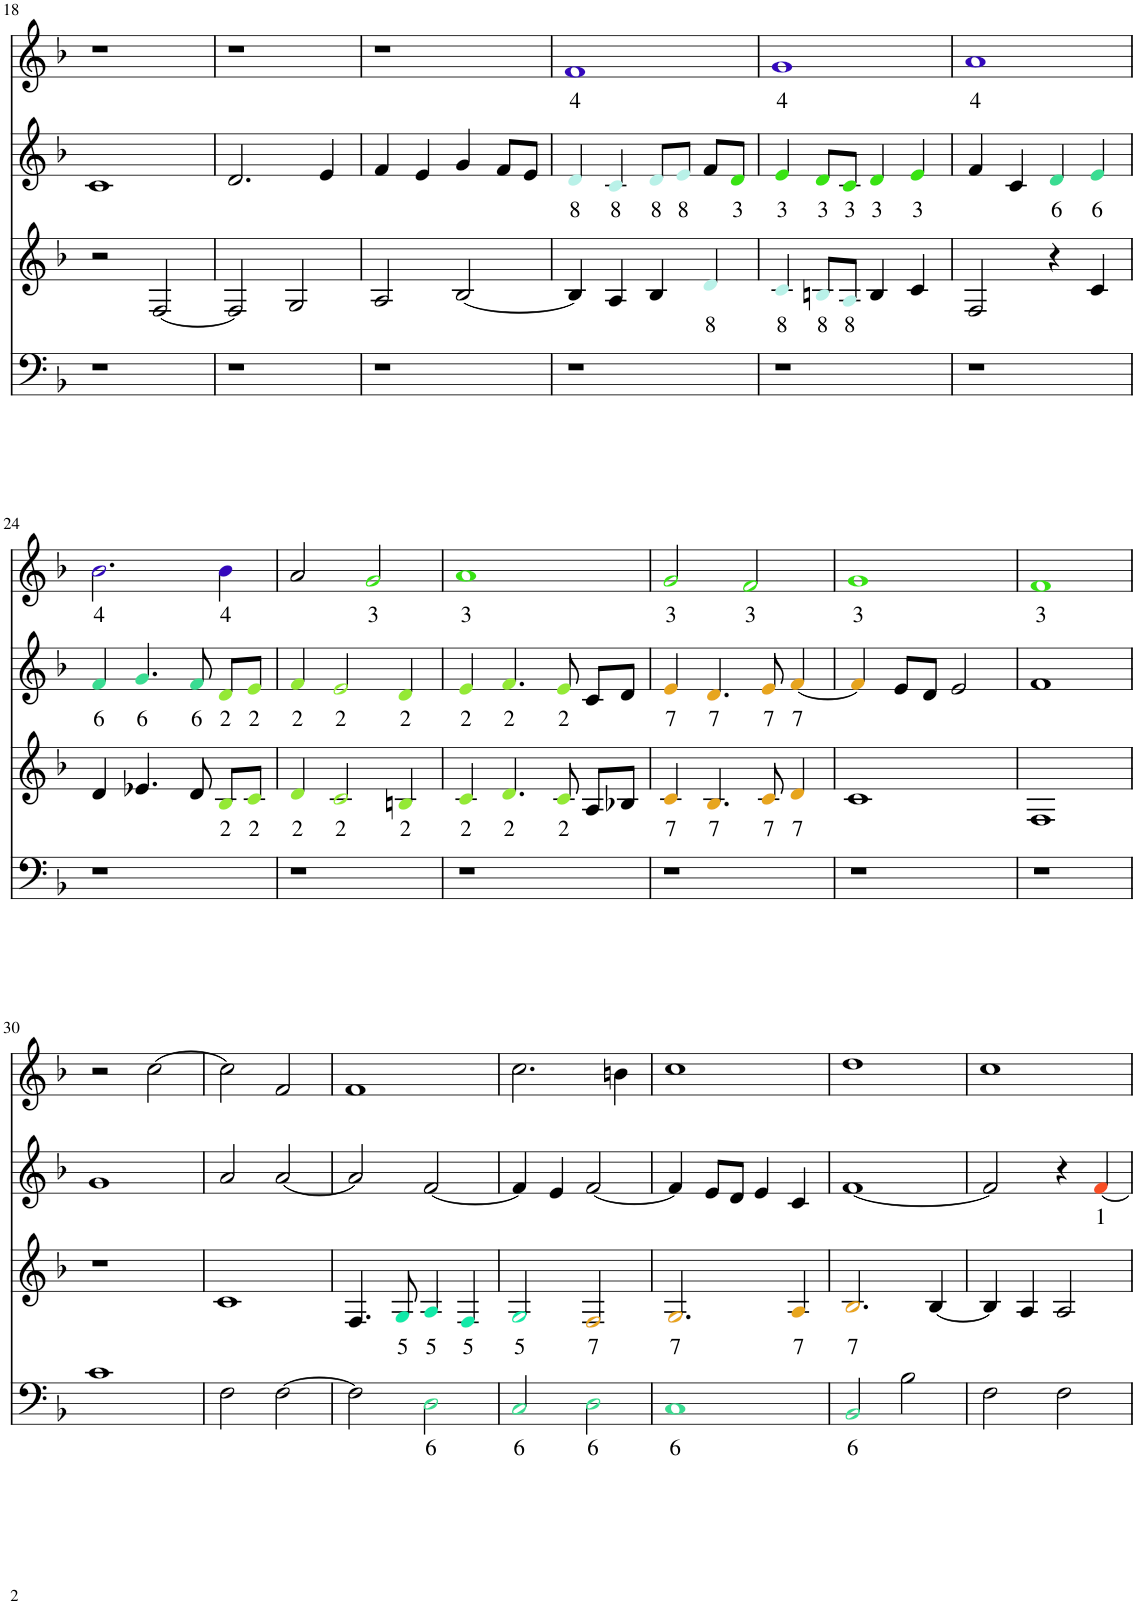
**kern	**text	**kern	**text	**kern	**text	**kern	**text
*part4	*part4	*part3	*part3	*part2	*part2	*part1	*part1
*staff4	*staff4	*staff3	*staff3	*staff2	*staff2	*staff1	*staff1
*I"Piano	*	*I"Piano	*	*I"Piano	*	*I"Piano	*
*I'Pno	*	*I'Pno	*	*I'Pno	*	*I'Pno	*
!!LO:PB:g=z
*clefF4	*	*clefG2	*	*clefG2	*	*clefG2	*
*k[b-]	*	*k[b-]	*	*k[b-]	*	*k[b-]	*
*F:	*	*F:	*	*F:	*	*F:	*
*M4/4	*	*M4/4	*	*M4/4	*	*M4/4	*
=18	=18	=18	=18	=18	=18	=18	=18
1r	.	2r	.	1c	.	1r	.
.	.	[2F/	.	.	.	.	.
=19	=19	=19	=19	=19	=19	=19	=19
1r	.	2F/]	.	2.d/	.	1r	.
.	.	2G/	.	.	.	.	.
.	.	.	.	4e/	.	.	.
=20	=20	=20	=20	=20	=20	=20	=20
1r	.	2A/	.	4f/	.	1r	.
.	.	.	.	4e/	.	.	.
.	.	[2B-/	.	4g/	.	.	.
.	.	.	.	8f/L	.	.	.
.	.	.	.	8e/J	.	.	.
=21	=21	=21	=21	=21	=21	=21	=21
!	!	!	!	!	!LO:LY:b	!	!LO:LY:b
1r	.	4B-/]	.	4di/	8	1fj	4
!	!	!	!	!	!LO:LY:b	!	!
.	.	4A/	.	4ci/	8	.	.
!	!	!	!	!	!LO:LY:b	!	!
.	.	4B-/	.	8di/L	8	.	.
!	!	!	!	!	!LO:LY:b	!	!
.	.	.	.	8ei/J	8	.	.
!	!	!	!LO:LY:b	!	!	!	!
.	.	4di/	8	8f/L	.	.	.
!	!	!	!	!	!LO:LY:b	!	!
.	.	.	.	8dZ/J	3	.	.
=22	=22	=22	=22	=22	=22	=22	=22
!	!	!	!LO:LY:b	!	!LO:LY:b	!	!LO:LY:b
1r	.	4ci/	8	4eZ/	3	1gj	4
!	!	!	!LO:LY:b	!	!LO:LY:b	!	!
.	.	8Bni/L	8	8dZ/L	3	.	.
!	!	!	!LO:LY:b	!	!LO:LY:b	!	!
.	.	8Ai/J	8	8cZ/J	3	.	.
!	!	!	!	!	!LO:LY:b	!	!
.	.	4B/	.	4dZ/	3	.	.
!	!	!	!	!	!LO:LY:b	!	!
.	.	4c/	.	4eZ/	3	.	.
=23	=23	=23	=23	=23	=23	=23	=23
!	!	!	!	!	!	!	!LO:LY:b
1r	.	2F/	.	4f/	.	1aj	4
.	.	.	.	4c/	.	.	.
!	!	!	!	!	!LO:LY:b	!	!
.	.	4r	.	4dV/	6	.	.
!	!	!	!	!	!LO:LY:b	!	!
.	.	4c/	.	4eV/	6	.	.
!!LO:LB:g=z
=24	=24	=24	=24	=24	=24	=24	=24
!	!	!	!	!	!LO:LY:b	!	!LO:LY:b
1r	.	4d/	.	4fV/	6	2.b-j\	4
!	!	!	!	!	!LO:LY:b	!	!
.	.	4.e-X/	.	4.gV/	6	.	.
!	!	!	!	!	!LO:LY:b	!	!
.	.	8d/	.	8fV/	6	.	.
!	!	!	!LO:LY:b	!	!LO:LY:b	!	!LO:LY:b
.	.	8B-N/L	2	8dN/L	2	4b-j\	4
!	!	!	!LO:LY:b	!	!LO:LY:b	!	!
.	.	8cN/J	2	8eN/J	2	.	.
=25	=25	=25	=25	=25	=25	=25	=25
!	!	!	!LO:LY:b	!	!LO:LY:b	!	!
1r	.	4dN/	2	4fN/	2	2a/	.
!	!	!	!LO:LY:b	!	!LO:LY:b	!	!
.	.	2cN/	2	2eN/	2	.	.
!	!	!	!	!	!	!	!LO:LY:b
.	.	.	.	.	.	2gZ/	3
!	!	!	!LO:LY:b	!	!LO:LY:b	!	!
.	.	4BnN/	2	4dN/	2	.	.
=26	=26	=26	=26	=26	=26	=26	=26
!	!	!	!LO:LY:b	!	!LO:LY:b	!	!LO:LY:b
1r	.	4cN/	2	4eN/	2	1aZ	3
!	!	!	!LO:LY:b	!	!LO:LY:b	!	!
.	.	4.dN/	2	4.fN/	2	.	.
!	!	!	!LO:LY:b	!	!LO:LY:b	!	!
.	.	8cN/	2	8eN/	2	.	.
.	.	8A/L	.	8c/L	.	.	.
.	.	8B-X/J	.	8d/J	.	.	.
=27	=27	=27	=27	=27	=27	=27	=27
!	!	!	!LO:LY:b	!	!LO:LY:b	!	!LO:LY:b
1r	.	4cl/	7	4el/	7	2gZ/	3
!	!	!	!LO:LY:b	!	!LO:LY:b	!	!
.	.	4.B-l/	7	4.dl/	7	.	.
!	!	!	!	!	!	!	!LO:LY:b
.	.	.	.	.	.	2fZ/	3
!	!	!	!LO:LY:b	!	!LO:LY:b	!	!
.	.	8cl/	7	8el/	7	.	.
!	!	!	!LO:LY:b	!	!LO:LY:b	!	!
.	.	4dl/	7	[4fl/	7	.	.
=28	=28	=28	=28	=28	=28	=28	=28
!	!	!	!	!	!	!	!LO:LY:b
1r	.	1c	.	4fl/]	.	1gZ	3
.	.	.	.	8e/L	.	.	.
.	.	.	.	8d/J	.	.	.
.	.	.	.	2e/	.	.	.
=29	=29	=29	=29	=29	=29	=29	=29
!	!	!	!	!	!	!	!LO:LY:b
1r	.	1F	.	1f	.	1fZ	3
!!LO:LB:g=z
=30	=30	=30	=30	=30	=30	=30	=30
1c	.	1r	.	1g	.	2r	.
.	.	.	.	.	.	[2cc\	.
=31	=31	=31	=31	=31	=31	=31	=31
2F\	.	1c	.	2a/	.	2cc\]	.
[2F\	.	.	.	[2a/	.	2f/	.
=32	=32	=32	=32	=32	=32	=32	=32
2F\]	.	4.F/	.	2a/]	.	1f	.
!	!	!	!LO:LY:b	!	!	!	!
.	.	8G!/	5	.	.	.	.
!	!LO:LY:b	!	!LO:LY:b	!	!	!	!
2DV\	6	4A!/	5	[2f/	.	.	.
!	!	!	!LO:LY:b	!	!	!	!
.	.	4F!/	5	.	.	.	.
=33	=33	=33	=33	=33	=33	=33	=33
!	!LO:LY:b	!	!LO:LY:b	!	!	!	!
2CV/	6	2G!/	5	4f/]	.	2.cc\	.
.	.	.	.	4e/	.	.	.
!	!LO:LY:b	!	!LO:LY:b	!	!	!	!
2DV\	6	2Fl/	7	[2f/	.	.	.
.	.	.	.	.	.	4bn\	.
=34	=34	=34	=34	=34	=34	=34	=34
!	!LO:LY:b	!	!LO:LY:b	!	!	!	!
1CV	6	2.Gl/	7	4f/]	.	1cc	.
.	.	.	.	8e/L	.	.	.
.	.	.	.	8d/J	.	.	.
.	.	.	.	4e/	.	.	.
!	!	!	!LO:LY:b	!	!	!	!
.	.	4Al/	7	4c/	.	.	.
=35	=35	=35	=35	=35	=35	=35	=35
!	!LO:LY:b	!	!LO:LY:b	!	!	!	!
2BB-V/	6	2.B-l/	7	[1f	.	1dd	.
2B-\	.	.	.	.	.	.	.
.	.	[4B-/	.	.	.	.	.
=36	=36	=36	=36	=36	=36	=36	=36
2F\	.	4B-/]	.	2f/]	.	1cc	.
.	.	4A/	.	.	.	.	.
2F\	.	2A/	.	4r	.	.	.
!	!	!	!	!	!LO:LY:b	!	!
.	.	.	.	[4f+/	1	.	.
=	=	=	=	=	=	=	=
*-	*-	*-	*-	*-	*-	*-	*-
